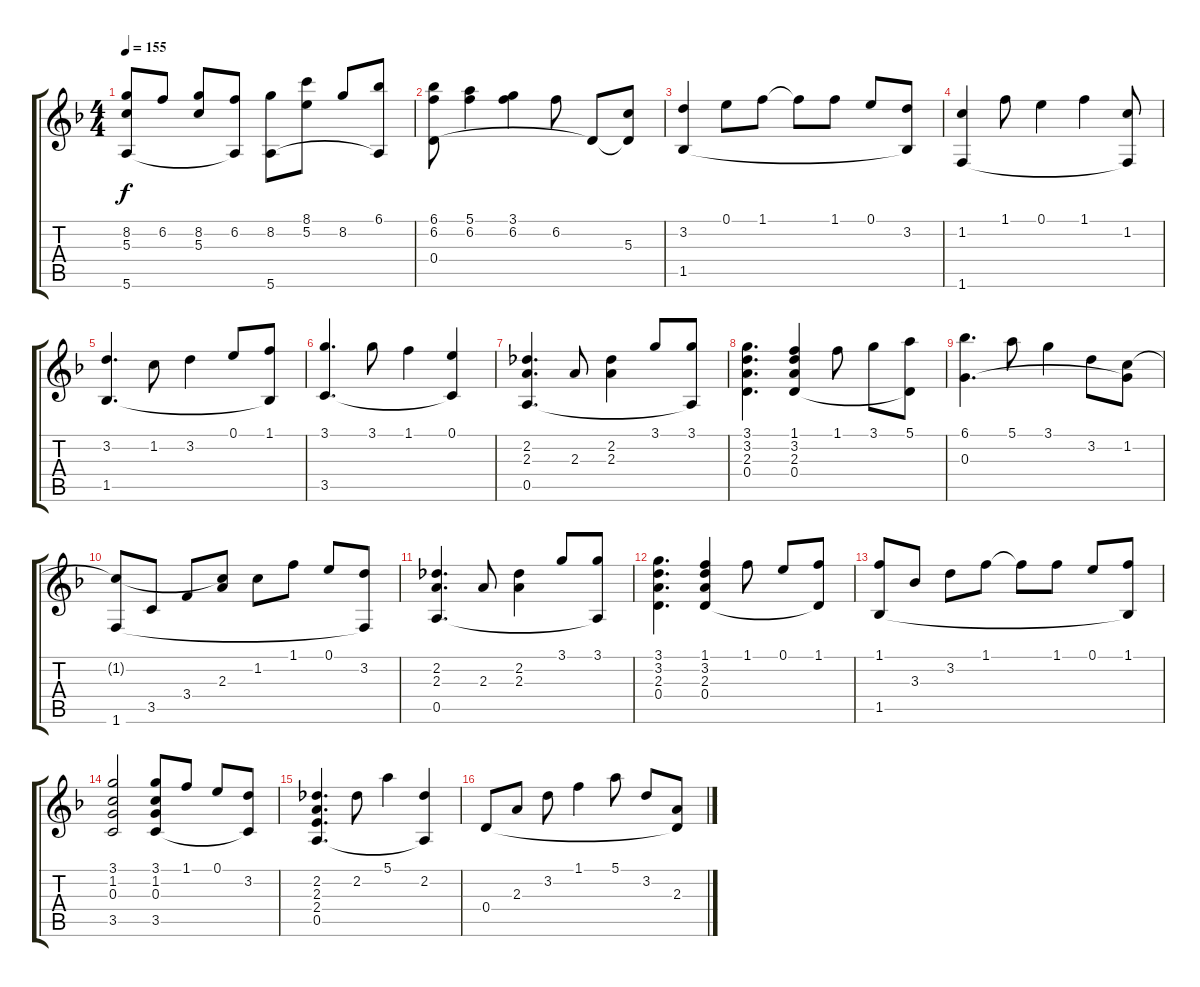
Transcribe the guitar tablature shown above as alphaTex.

\track "" {instrument acousticguitarsteel}
\staff {score tabs}
\tuning (E4 B3 G3 D3 A2 E2) {hide}
\ts (4 4)
\tempo 155
\clef g2
\ks f
(8.2 5.3 5.6).8{dy f} 6.2.8 (8.2 5.3).8 (6.2 5.6{t}).8 (8.2 5.6).8 (8.1 5.2).8 8.2.8 (6.1 5.6{t}).8 |
(6.1 6.2 0.4).8 (5.1 6.2).4 (3.1 6.2).4 6.2.8 0.4{t}.8 (5.3 0.4{t}).8 |
(3.2 1.5).4 0.1.8 1.1.8 1.1{t}.8 1.1.8 0.1.8 (3.2 1.5{t}).8 |
(1.2 1.6).4 1.1.8 0.1.4 1.1.4 (1.2 1.6{t}).8 |
(3.2 1.5).4{d} 1.2.8 3.2.4 0.1.8 (1.1 1.5{t}).8 |
(3.1 3.5).4{d} 3.1.8 1.1.4 (0.1 3.5{t}).4 |
(2.2 2.3 0.5).4{d} 2.3.8 (2.2 2.3).4 3.1.8 (3.1 0.5{t}).8 |
(3.1 3.2 2.3 0.4).4{d} (1.1 3.2 2.3 0.4).4 1.1.8 3.1.8 (5.1 0.4{t}).8 |
(6.1 0.3).4{d} 5.1.8 3.1.4 3.2.8 (1.2 0.3{t}).8 |
(1.2{t} 1.6).8 3.5.8 3.4.8 (1.2{t} 2.3).8 1.2.8 1.1.8 0.1.8 (3.2 1.6{t}).8 |
(2.2 2.3 0.5).4{d} 2.3.8 (2.2 2.3).4 3.1.8 (3.1 0.5{t}).8 |
(3.1 3.2 2.3 0.4).4{d} (1.1 3.2 2.3 0.4).4 1.1.8 0.1.8 (1.1 0.4{t}).8 |
(1.1 1.5).8 3.3.8 3.2.8 1.1.8 1.1{t}.8 1.1.8 0.1.8 (1.1 1.5{t}).8 |
(3.1 1.2 0.3 3.5).2 (3.1 1.2 0.3 3.5).8 1.1.8 0.1.8 (3.2 3.5{t}).8 |
(2.2 2.3 2.4 0.5).4{d} 2.2.8 5.1.4 (2.2 0.5{t}).4 |
0.4.8 2.3.8 3.2.8 1.1.4 5.1.8 3.2.8 (2.3 0.4{t}).8
